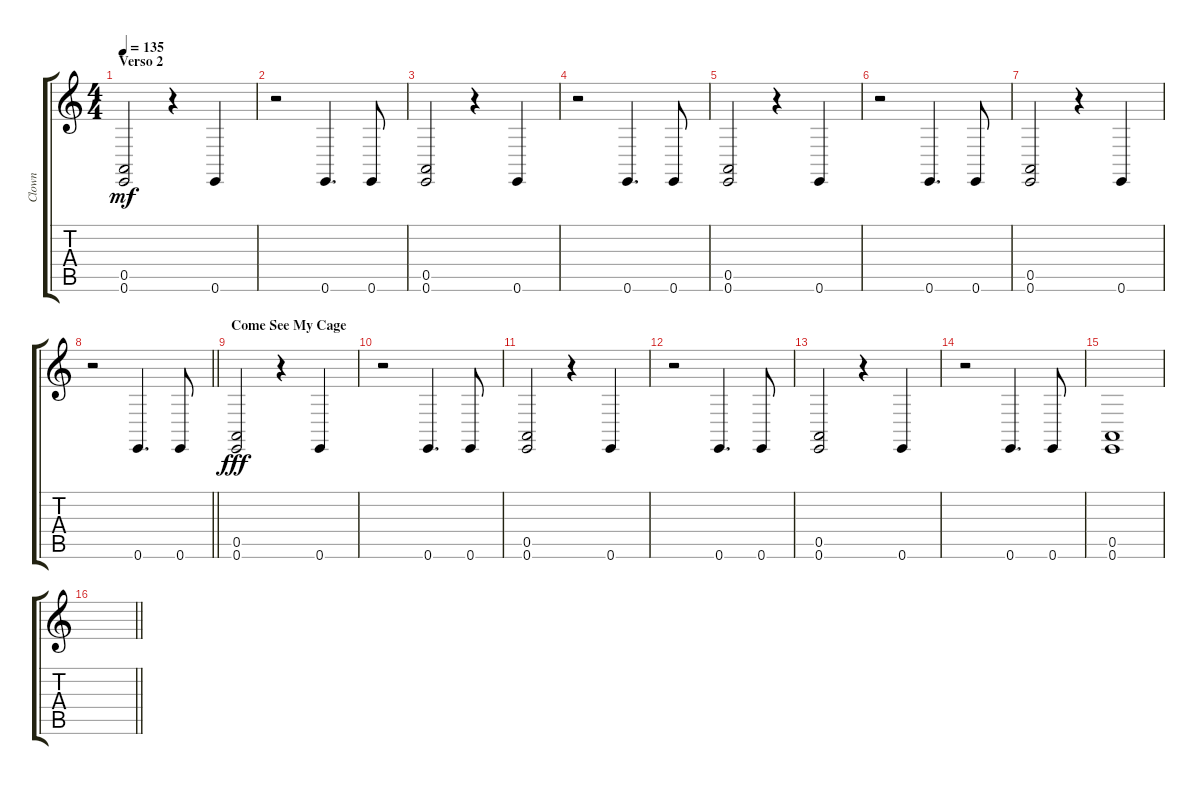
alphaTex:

\track ("Clown" "Clown") {instrument melodictom}
\staff {score tabs}
\tuning (E4 B3 G3 D3 A2 E2) {hide}
\ts (4 4)
\section ("" "Verso 2")
\tempo 135
\clef g2
\ks c
(0.5 0.6).2{dy mf} r.4 0.6.4 |
r.2 0.6.4{d} 0.6.8 |
(0.5 0.6).2 r.4 0.6.4 |
r.2 0.6.4{d} 0.6.8 |
(0.5 0.6).2 r.4 0.6.4 |
r.2 0.6.4{d} 0.6.8 |
(0.5 0.6).2 r.4 0.6.4 |
\barLineRight lightlight
r.2 0.6.4{d} 0.6.8 |
\section ("" "Come See My Cage")
(0.5 0.6).2{dy fff} r.4 0.6.4 |
r.2 0.6.4{d} 0.6.8 |
(0.5 0.6).2 r.4 0.6.4 |
r.2 0.6.4{d} 0.6.8 |
(0.5 0.6).2 r.4 0.6.4 |
r.2 0.6.4{d} 0.6.8 |
(0.5 0.6).1 |
\barLineRight lightlight
